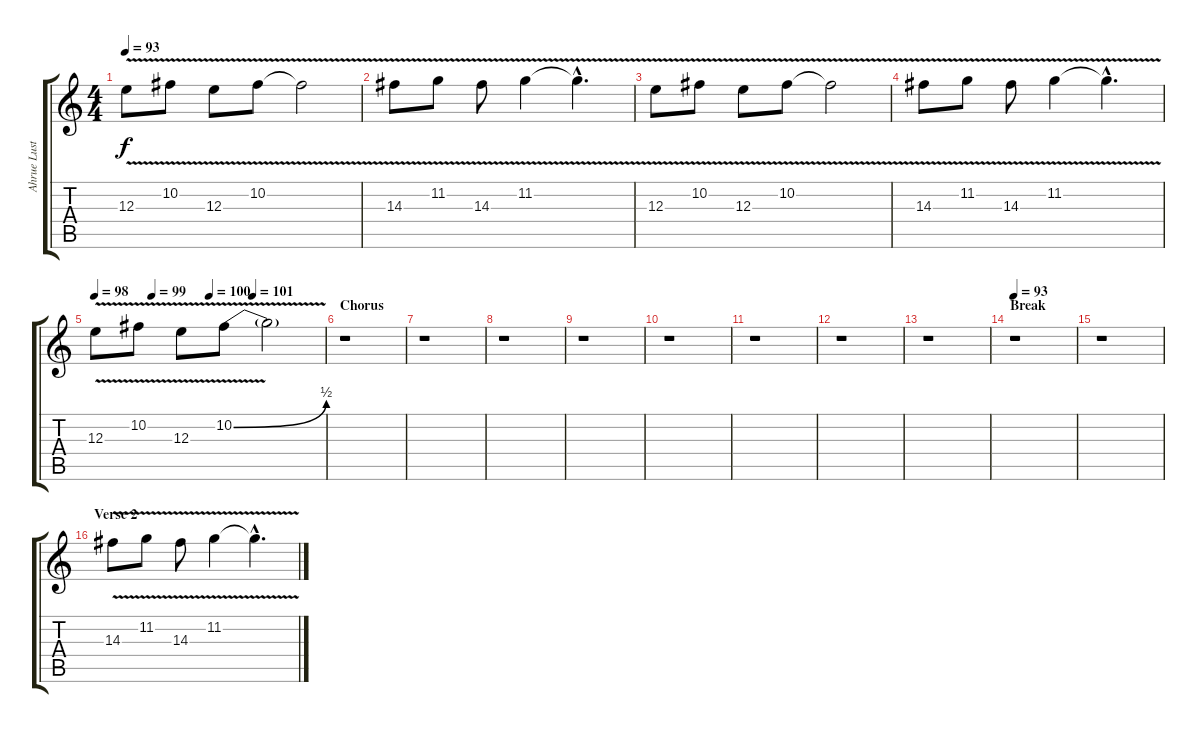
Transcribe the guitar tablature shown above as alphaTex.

\track ("Ahrue Luster" "Ahrue Lust") {instrument distortionguitar}
\staff {score tabs}
\tuning (Db4 Ab3 E3 B2 Gb2 B1) {hide}
\ts (4 4)
\tempo 93
\clef g2
\ks c
12.3{v}.8{dy f} 10.2{v}.8 12.3{v}.8 10.2{v}.8 10.2{t}.2 |
14.3{v}.8 11.2{v}.8 14.3{v}.8 11.2{v}.4 11.2{hac t}.4{d} |
12.3{v}.8 10.2{v}.8 12.3{v}.8 10.2{v}.8 10.2{t}.2 |
14.3{v}.8 11.2{v}.8 14.3{v}.8 11.2{v}.4 11.2{hac t}.4{d} |
\tempo 98
\tempo (99 0.25)
\tempo (100 0.5)
\tempo (101 0.6875)
12.3{v}.8 10.2{v}.8 12.3{v}.8 10.2{be (bend 0 0 60 2) v}.8 10.2{t}.2 |
\section ("" "Chorus")
r.1 |
r.1 |
r.1 |
r.1 |
r.1 |
r.1 |
r.1 |
r.1 |
\section ("" "Break")
\tempo 93
r.1 |
r.1 |
\section ("" "Verse 2")
14.3{v}.8 11.2{v}.8 14.3{v}.8 11.2{v}.4 11.2{hac t}.4{d}
